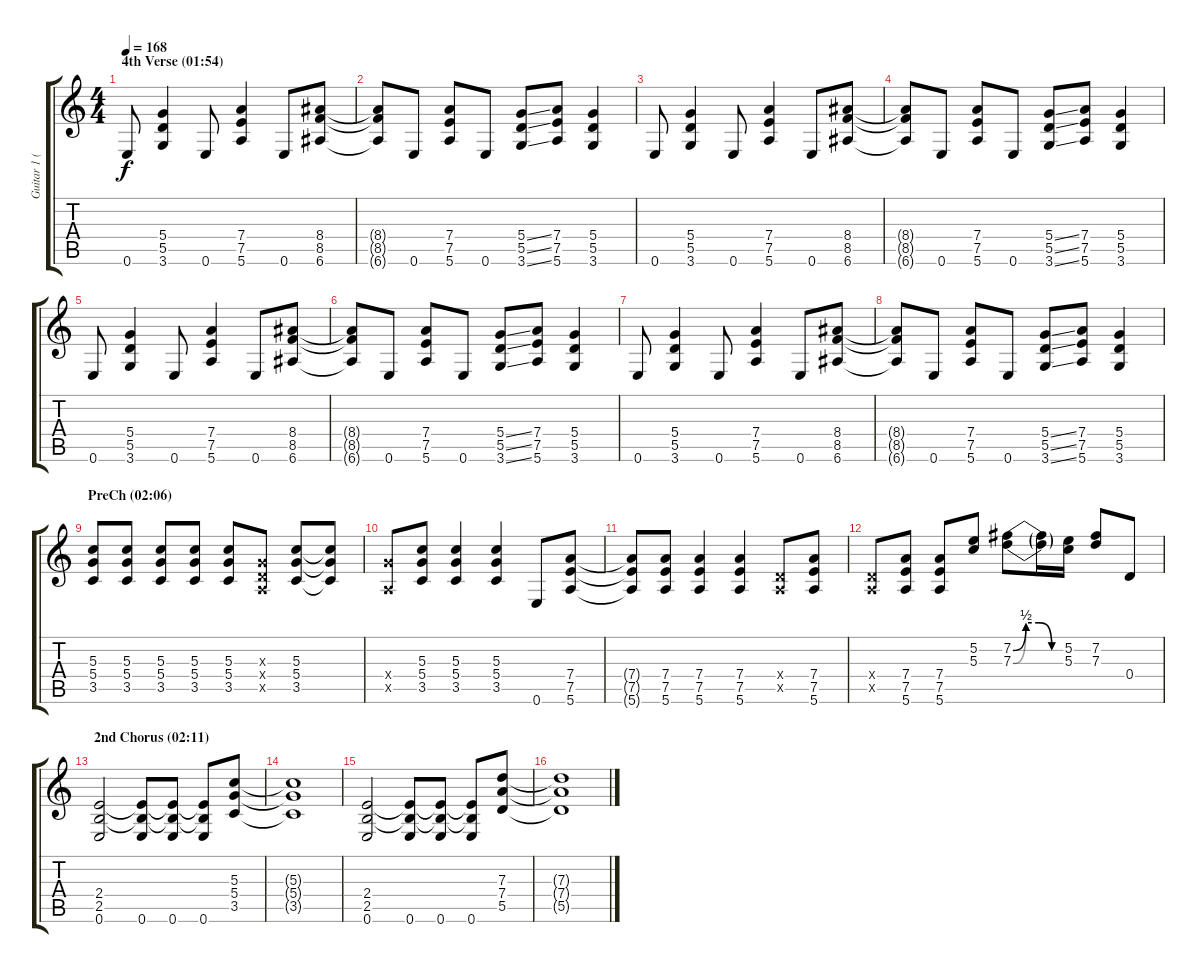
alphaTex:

\track ("Guitar 1 (Dave Kushner)" "Guitar 1 (") {instrument overdrivenguitar}
\staff {score tabs}
\tuning (E4 B3 G3 D3 A2 E2) {hide}
\ts (4 4)
\section ("" "4th Verse (01:54)")
\tempo 168
\clef g2
\ks c
0.6.8{dy f} (5.4 5.5 3.6).4 0.6.8 (7.4 7.5 5.6).4 0.6.8 (8.4 8.5 6.6).8 |
(8.4{t} 8.5{t} 6.6{t}).8 0.6.8 (7.4 7.5 5.6).8 0.6.8 (5.4{ss} 5.5{ss} 3.6{ss}).8 (7.4 7.5 5.6).8 (5.4 5.5 3.6).4 |
0.6.8 (5.4 5.5 3.6).4 0.6.8 (7.4 7.5 5.6).4 0.6.8 (8.4 8.5 6.6).8 |
(8.4{t} 8.5{t} 6.6{t}).8 0.6.8 (7.4 7.5 5.6).8 0.6.8 (5.4{ss} 5.5{ss} 3.6{ss}).8 (7.4 7.5 5.6).8 (5.4 5.5 3.6).4 |
0.6.8 (5.4 5.5 3.6).4 0.6.8 (7.4 7.5 5.6).4 0.6.8 (8.4 8.5 6.6).8 |
(8.4{t} 8.5{t} 6.6{t}).8 0.6.8 (7.4 7.5 5.6).8 0.6.8 (5.4{ss} 5.5{ss} 3.6{ss}).8 (7.4 7.5 5.6).8 (5.4 5.5 3.6).4 |
0.6.8 (5.4 5.5 3.6).4 0.6.8 (7.4 7.5 5.6).4 0.6.8 (8.4 8.5 6.6).8 |
(8.4{t} 8.5{t} 6.6{t}).8 0.6.8 (7.4 7.5 5.6).8 0.6.8 (5.4{ss} 5.5{ss} 3.6{ss}).8 (7.4 7.5 5.6).8 (5.4 5.5 3.6).4 |
\section ("" "PreCh (02:06)")
(5.3 5.4 3.5).8 (5.3 5.4 3.5).8 (5.3 5.4 3.5).8 (5.3 5.4 3.5).8 (5.3 5.4 3.5).8 (0.3{x} 0.4{x} 0.5{x}).8 (5.3 5.4 3.5).8 (5.3{t} 5.4{t} 3.5{t}).8 |
(5.4{x} 0.5{x}).8 (5.3 5.4 3.5).8 (5.3 5.4 3.5).4 (5.3 5.4 3.5).4 0.6.8 (7.4 7.5 5.6).8 |
(7.4{t} 7.5{t} 5.6{t}).8 (7.4 7.5 5.6).8 (7.4 7.5 5.6).4 (7.4 7.5 5.6).4 (0.4{x} 0.5{x}).8 (7.4 7.5 5.6).8 |
(0.4{x} 0.5{x}).8 (7.4 7.5 5.6).8 (7.4 7.5 5.6).8 (5.2 5.3).8 (7.2{be (custom 0 0 15 2 30 2 45 0 60 0)} 7.3{be (custom 0 0 15 2 30 2 45 0 60 0)}).8 (7.2{t} 7.3{t}).16 (5.2 5.3).16 (7.2 7.3).8 0.4.8 |
\section ("" "2nd Chorus (02:11)")
(2.4 2.5 0.6).2 (2.4{t} 2.5{t} 0.6).8 (2.4{t} 2.5{t} 0.6).8 (2.4{t} 2.5{t} 0.6).8 (5.3 5.4 3.5).8 |
(5.3{t} 5.4{t} 3.5{t}).1 |
(2.4 2.5 0.6).2 (2.4{t} 2.5{t} 0.6).8 (2.4{t} 2.5{t} 0.6).8 (2.4{t} 2.5{t} 0.6).8 (7.3 7.4 5.5).8 |
(7.3{t} 7.4{t} 5.5{t}).1
